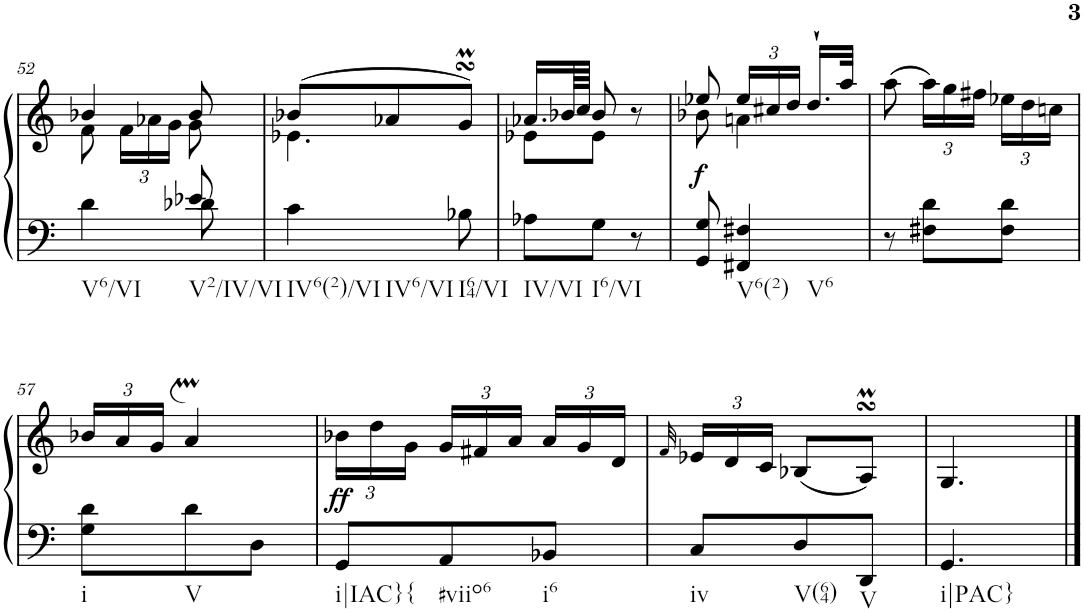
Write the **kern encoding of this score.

**kern	**kern	**dynam
*part1	*part1	*part1
*staff2	*staff1	*staff1/2
*I"Harpsichord	*	*
*I'Hch.	*	*
!!LO:PB:g=z
*clefF4	*clefG2	*
*k[]	*k[]	*
*M3/8	*M3/8	*
=52	=52	=52
*^	*^	*
!LO:TX:b:t=V6/VI	!	!	!	!
4d\	4ryy	4b-X/	8f\	.
*	*	*	*Xbrackettup	*
.	.	.	24f\LL	.
.	.	.	24a-X\	.
.	.	.	24g\JJ	.
!LO:TX:b:t=V2/IV/VI	!	!	!	!
8e-X/	8d-X\	8b-/	8g\	.
=53	=53	=53	=53	=53
!LO:TX:b:t=IV6(2)/VI	!	!	!	!
!LO:TX:b:t=IV6/VI	!	!	!	!
*v	*v	*	*	*
4c\	(>8b-X/L	4.e-X\	.
.	8a-X/	.	.
!LO:TX:b:t=I64/VI	!	!	!
8B-X\	8gsSSSM/J)	.	.
=54	=54	=54	=54
!LO:TX:b:t=IV/VI	!	!	!
8A-X\L	16.a-X/LL	8e-X\L	.
.	64b-X/LL	.	.
.	64cc/JJJJ	.	.
!LO:TX:b:t=I6/VI	!	!	!
8G\J	8b-/	8e-\J	.
8r	8r	8ryy	.
=55	=55	=55	=55
!	!	!	!LO:DY:b
8GG/ 8G/	8ee-X/	8b-X\	f
!LO:TX:b:t=V6(2)	!	!	!
!LO:TX:b:t=V6	!	!	!
4FF#X/ 4F#X/	24ee-/LL	4an\	.
.	24cc#X/	.	.
.	24dd/JJ	.	.
.	16.dd`/LL	.	.
.	32aa/JJk	.	.
*	*v	*v	*
=56	=56	=56
8r	(>8aa\	.
8F#X\ 8d\L	24aa\LL)	.
.	24gg\	.
.	24ff#X\JJ	.
8F#\ 8d\J	24ee-X\LL	.
.	24dd\	.
.	24ccn\JJ	.
!!LO:LB:g=z
=57	=57	=57
!LO:TX:b:t=i	!	!
8G\ 8d\L	24b-X/LL	.
.	24a/	.
.	24g/JJ	.
!LO:TX:b:t=V	!	!
8d\	4aM/	.
8D\J	.	.
=58	=58	=58
!LO:TX:b:t=i|IAC}{	!	!
!	!	!LO:DY:b
8GG/L	24b-X\LL	ff
.	24dd\	.
.	24g\JJ	.
!LO:TX:b:t=#viio6	!	!
8AA/	24g/LL	.
.	24f#X/	.
.	24a/JJ	.
!LO:TX:b:t=i6	!	!
8BB-X/J	24a/LL	.
.	24g/	.
.	24d/JJ	.
=59	=59	=59
.	32qf/	.
!LO:TX:b:t=iv	!	!
8C/L	24e-X/LL	.
.	24d/	.
.	24c/JJ	.
!LO:TX:b:t=V(64)	!	!
8D/	(<8B-X/L	.
!LO:TX:b:t=V	!	!
8DD/J	8AsSSSM/J)	.
=60	=60	=60
!LO:TX:b:t=i|PAC}	!	!
4.GG/	4.G/	.
==	==	==
*-	*-	*-
